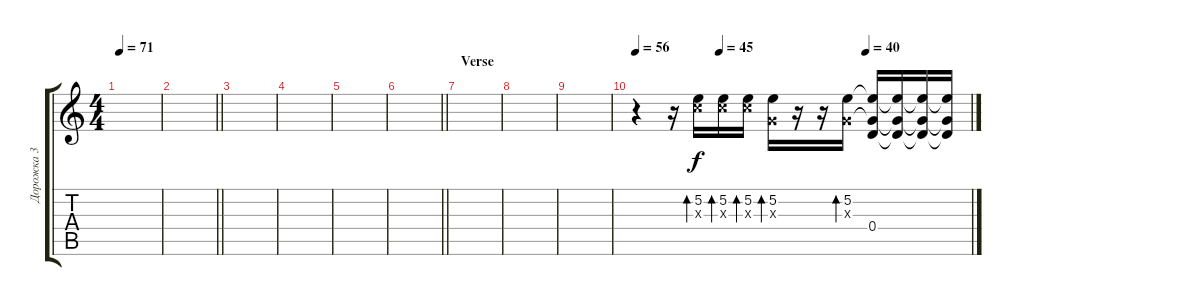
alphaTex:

\track ("Дорожка 3" "Дорожка 3") {instrument electricguitarjazz}
\staff {score tabs}
\tuning (E4 B3 G3 D3 A2 E2) {hide}
\ts (4 4)
\tempo 71
\clef g2
\ks c
|
\barLineRight lightlight
|
|
|
|
\barLineRight lightlight
|
\section ("" "Verse")
|
|
|
\tempo 56
\tempo (45 0.25)
\tempo (40 0.6875)
r.4{instrument electricguitarjazz} r.16 (5.2 5.3{x}).16{bd 120} (5.2 5.3{x}).16{bd 120} (5.2 5.3{x}).16{bd 120} (5.2 0.3{x}).16{bd 120} r.16 r.16 (5.2 0.3{x}).16{bd 480} (5.2{t} 0.3{t} 0.4).16 (5.2{t} 0.3{t} 0.4{t}).16 (5.2{t} 0.3{t} 0.4{t}).16 (5.2{t} 0.3{t} 0.4{t}).16
